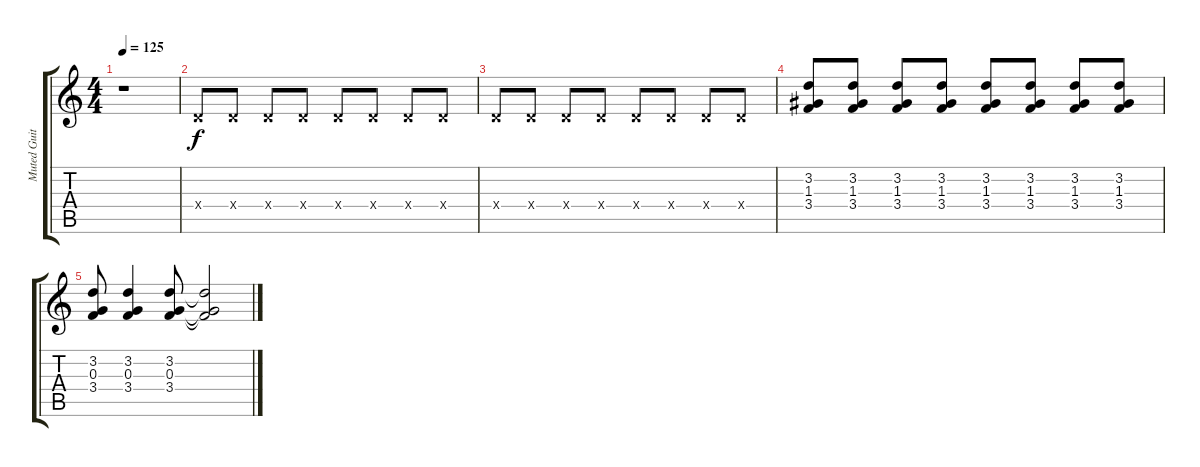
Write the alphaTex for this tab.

\track ("Muted Guitar" "Muted Guit") {instrument electricguitarmuted}
\staff {score tabs}
\tuning (E4 B3 G3 D3 A2 E2) {hide}
\ts (4 4)
\tempo 125
\clef g2
\ks c
r.1{dy f} |
0.4{x}.8 0.4{x}.8 0.4{x}.8 0.4{x}.8 0.4{x}.8 0.4{x}.8 0.4{x}.8 0.4{x}.8 |
0.4{x}.8 0.4{x}.8 0.4{x}.8 0.4{x}.8 0.4{x}.8 0.4{x}.8 0.4{x}.8 0.4{x}.8 |
(3.2 1.3 3.4).8 (3.2 1.3 3.4).8 (3.2 1.3 3.4).8 (3.2 1.3 3.4).8 (3.2 1.3 3.4).8 (3.2 1.3 3.4).8 (3.2 1.3 3.4).8 (3.2 1.3 3.4).8 |
(3.2 0.3 3.4).8 (3.2 0.3 3.4).4 (3.2 0.3 3.4).8 (3.2{t} 0.3{t} 3.4{t}).2
